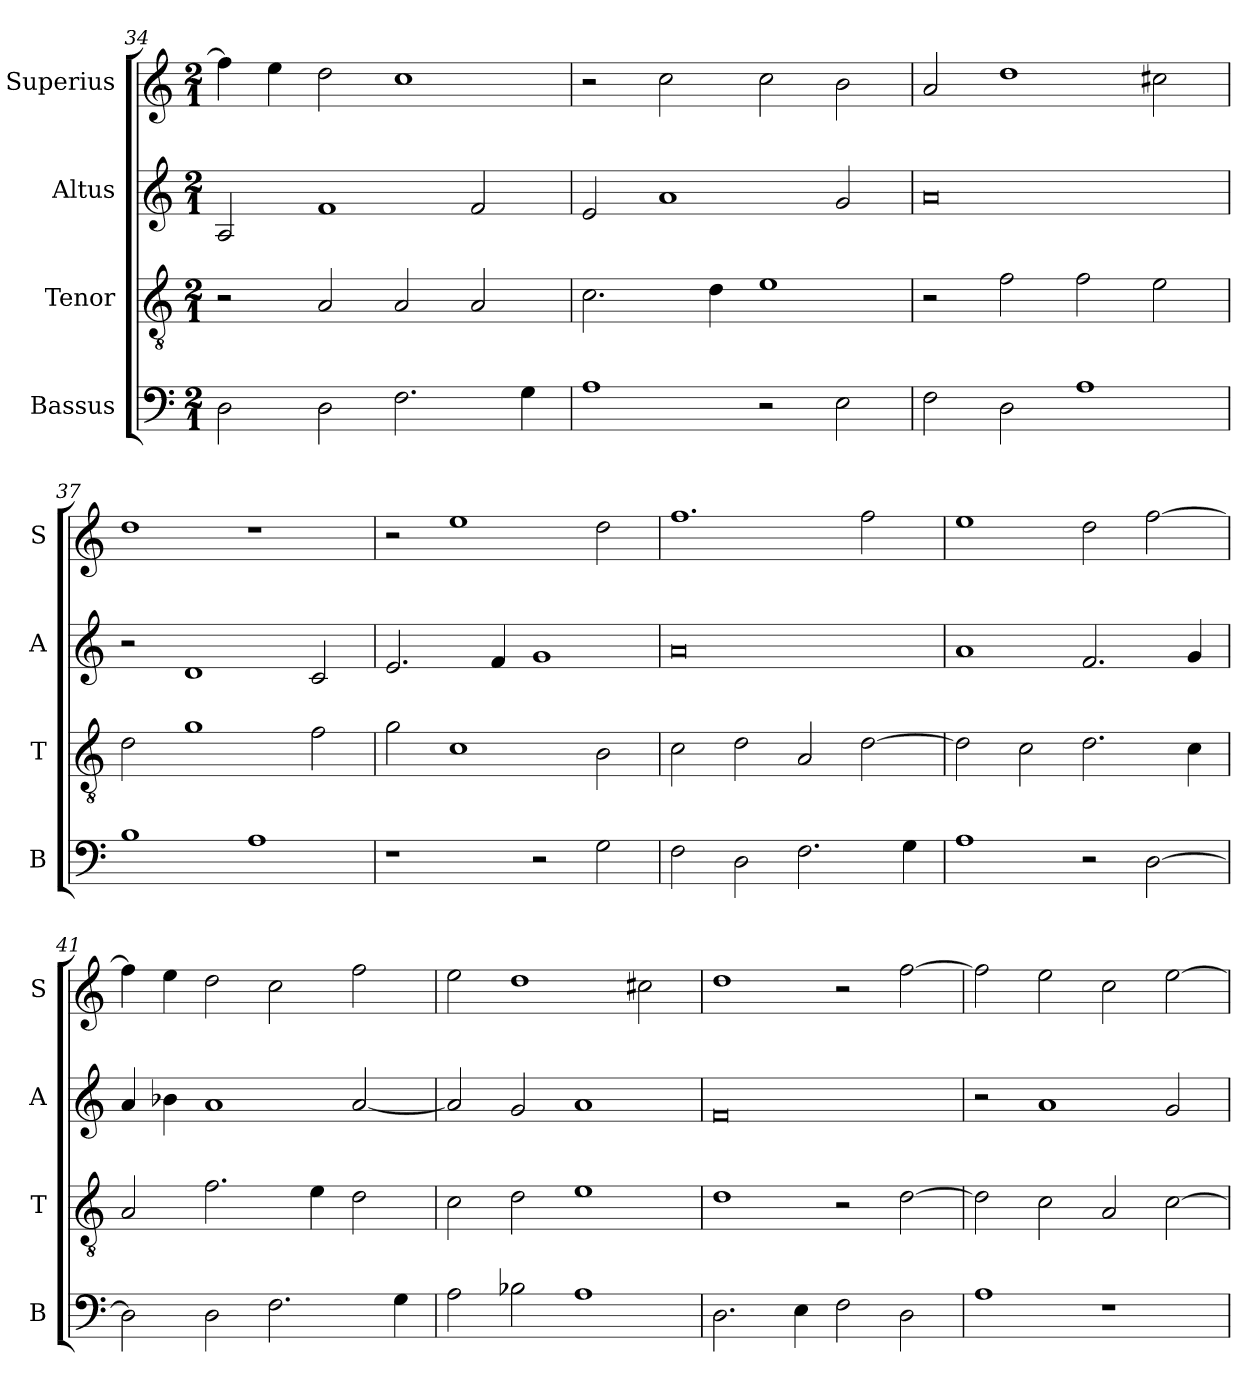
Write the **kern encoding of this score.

**kern	**kern	**kern	**kern
*part4	*part3	*part2	*part1
*staff4	*staff3	*staff2	*staff1
*I"Bassus	*I"Tenor	*I"Altus	*I"Superius
*I'B	*I'T	*I'A	*I'S
*clefF4	*clefGv2	*clefG2	*clefG2
*k[]	*k[]	*k[]	*k[]
*C:	*C:	*C:	*C:
*M2/1	*M2/1	*M2/1	*M2/1
=34	=34	=34	=34
2D	2r	2A	4ff]
.	.	.	4ee
2D	2A	1f	2dd
2.F	2A	.	1cc
.	2A	2f	.
4G	.	.	.
=35	=35	=35	=35
1A	2.c	2e	2r
.	.	1a	2cc
.	4d	.	.
2r	1e	.	2cc
2E	.	2g	2b
=36	=36	=36	=36
2F	2r	0a	2a
2D	2f	.	1dd
1A	2f	.	.
.	2e	.	2cc#X
=37	=37	=37	=37
1B	2d	2r	1dd
.	1g	1d	.
1A	.	.	1r
.	2f	2c	.
=38	=38	=38	=38
1r	2g	2.e	2r
.	1c	.	1ee
.	.	4f	.
2r	.	1g	.
2G	2B	.	2dd
=39	=39	=39	=39
2F	2c	0a	1.ff
2D	2d	.	.
2.F	2A	.	.
.	[2d	.	2ff
4G	.	.	.
=40	=40	=40	=40
1A	2d]	1a	1ee
.	2c	.	.
2r	2.d	2.f	2dd
[2D	.	.	[2ff
.	4c	4g	.
=41	=41	=41	=41
2D]	2A	4a	4ff]
.	.	4b-X	4ee
2D	2.f	1a	2dd
2.F	.	.	2cc
.	4e	.	.
.	2d	[2a	2ff
4G	.	.	.
=42	=42	=42	=42
2A	2c	2a]	2ee
2B-X	2d	2g	1dd
1A	1e	1a	.
.	.	.	2cc#X
=43	=43	=43	=43
2.D	1d	0f	1dd
4E	.	.	.
2F	2r	.	2r
2D	[2d	.	[2ff
=44	=44	=44	=44
1A	2d]	2r	2ff]
.	2c	1a	2ee
1r	2A	.	2cc
.	[2c	2g	[2ee
=	=	=	=
*-	*-	*-	*-
